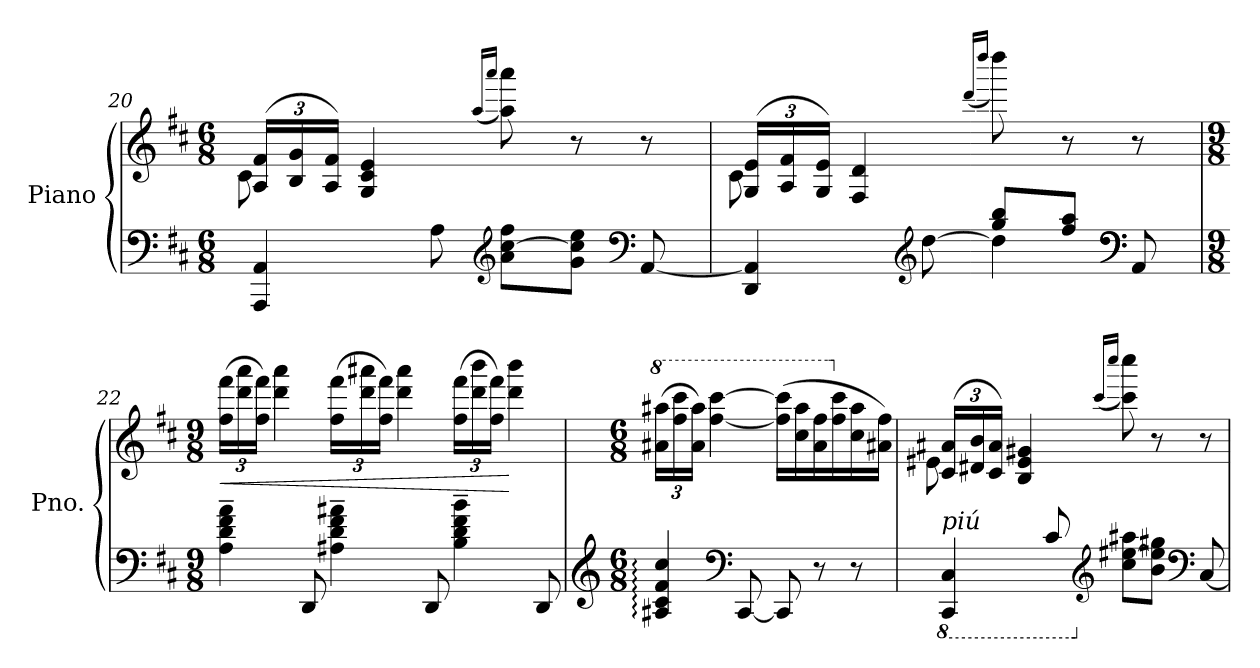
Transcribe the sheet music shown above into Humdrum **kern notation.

**kern	**kern	**dynam
*part1	*part1	*part1
*staff2	*staff1	*staff1/2
*I"Piano	*	*
*I'Pno.	*	*
*clefF4	*clefG2	*
*k[f#c#]	*k[f#c#]	*
*M6/8	*M6/8	*
*	*Xbrackettup	*
=20	=20	=20
*	*^	*
4AAA/ 4AA/	(>24A/ 24f#/LL	8c#\	.
.	24B/ 24g/	.	.
.	24A/ 24f#/JJ)	.	.
.	4G/ 4c#/ 4e/	8ryy	.
8A\	.	8ryy	.
*clefG2	*	*	*
.	(<16qaa/LL	.	.
.	16qaaa/JJ	.	.
8a\ [8cc#\ 8ff#\L	8aa\ 8aaa\)	8ryy	.
8g\ 8cc#\] 8ee\J	8r	8ryy	.
*clefF4	*	*	*
[8AA/	8r	8ryy	.
=21	=21	=21	=21
*^	*	*	*
4DD/ 4AA/]	4.ryy	(>24G/ 24e/LL	8c#\	.
.	.	24A/ 24f#/	.	.
.	.	24G/ 24e/JJ)	.	.
.	.	4F#/ 4d/	8ryy	.
*clefG2	*	*	*	*
[8dd\	.	.	8ryy	.
.	.	(<16qddd/LL	.	.
.	.	16qdddd/JJ	.	.
8gg/ 8bb/L	4dd\]	8dddd\)	8ryy	.
8ff#/ 8aa/J	.	8r	8ryy	.
*clefF4	*	*	*	*
8AA/	8rBByy	8r	8ryy	.
*v	*v	*	*	*
*	*v	*v	*
!!LO:LB:g=z
=22	=22	=22
*M9/8	*M9/8	*
*^	*^	*
!	!	!	!	!LO:HP:b
*v	*v	*	*	*
*	*v	*v	*
4A\~ 4d\~ 4f#\~ 4a\~	(>24ff#\ 24fff#\LL	<
.	24ddd\ 24aaa\	.
.	24ff#\ 24fff#\JJ)	.
.	4ddd\ 4aaa\	.
8DD/	.	.
4A#X\~ 4d\~ 4f#\~ 4a#X\~	(>24ff#\ 24fff#\LL	.
.	24ddd\ 24aaa#X\	.
.	24ff#\ 24fff#\JJ)	.
.	4ddd\ 4aaa#\	.
8DD/	.	.
4B\~ 4d\~ 4f#\~ 4b\~	(>24ff#\ 24fff#\LL	.
.	24ddd\ 24bbb\	.
.	24ff#\ 24fff#\JJ)	.
.	4ddd\ 4bbb\	[
8DD/	.	.
=23	=23	=23
*clefG2	*	*
*M6/8	*M6/8	*
*	*8va	*
4A#X/: 4c#/: 4f#/: 4cc#/:	(>24aa#X\ 24aaa#X\LL	.
.	24fff#\ 24cccc#\	.
.	24aa#\ 24aaa#\JJ)	.
.	[4fff#\ [4cccc#\	.
*clefF4	*	*
[8CC#/	.	.
8CC#/]	(>16fff#\] 16cccc#\]LL	.
.	16ccc#\ 16aaa#\	.
8r	16aa#\ 16fff#\	.
*	*X8va	*
.	16ff#\ 16ccc#\	.
8r	16cc#\ 16aa#\	.
.	16a#X\ 16ff#\JJ)	.
!!LO:LB:g=z
=24	=24	=24
*8ba	*	*
*	*^	*
!LO:TX:a:i:t=piú	!	!	!
4CCC#/ 4CC#/	(>24c#/ 24a#X/LL	8e#X\	.
.	24d#X/ 24b/	.	.
.	24c#/ 24a#/JJ)	.	.
.	4B/ 4e#/ 4g#X/	8ryy	.
8C#/	.	8ryy	.
*clefG2	*	*	*
.	(<16qccc#/LL	.	.
.	16qcccc#/JJ	.	.
*X8ba	*	*	*
8cc#\ [8ee#X\ 8aa#X\L	8ccc#\ 8cccc#\)	8ryy	.
8b\ 8ee#\] 8gg#X\J	8r	8ryy	.
*clefF4	*	*	*
[8C#/	8r	8ryy	.
*	*v	*v	*
=	=	=
*-	*-	*-
